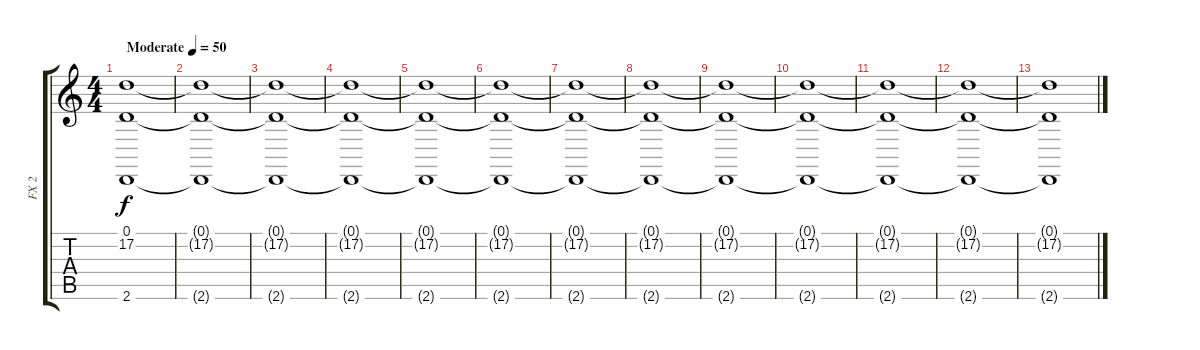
\track ("FX 2" "FX 2") {instrument pad4choir}
\staff {score tabs}
\tuning (D4 A3 F3 C3 G2 C2) {hide}
\ts (4 4)
\tempo (50 "Moderate")
\clef g2
\ks c
(0.1 17.2 2.6).1{dy f instrument pad4choir} |
(0.1{t} 17.2{t} 2.6{t}).1 |
(0.1{t} 17.2{t} 2.6{t}).1 |
(0.1{t} 17.2{t} 2.6{t}).1 |
(0.1{t} 17.2{t} 2.6{t}).1 |
(0.1{t} 17.2{t} 2.6{t}).1 |
(0.1{t} 17.2{t} 2.6{t}).1 |
(0.1{t} 17.2{t} 2.6{t}).1 |
(0.1{t} 17.2{t} 2.6{t}).1 |
(0.1{t} 17.2{t} 2.6{t}).1 |
(0.1{t} 17.2{t} 2.6{t}).1 |
(0.1{t} 17.2{t} 2.6{t}).1 |
(0.1{t} 17.2{t} 2.6{t}).1
